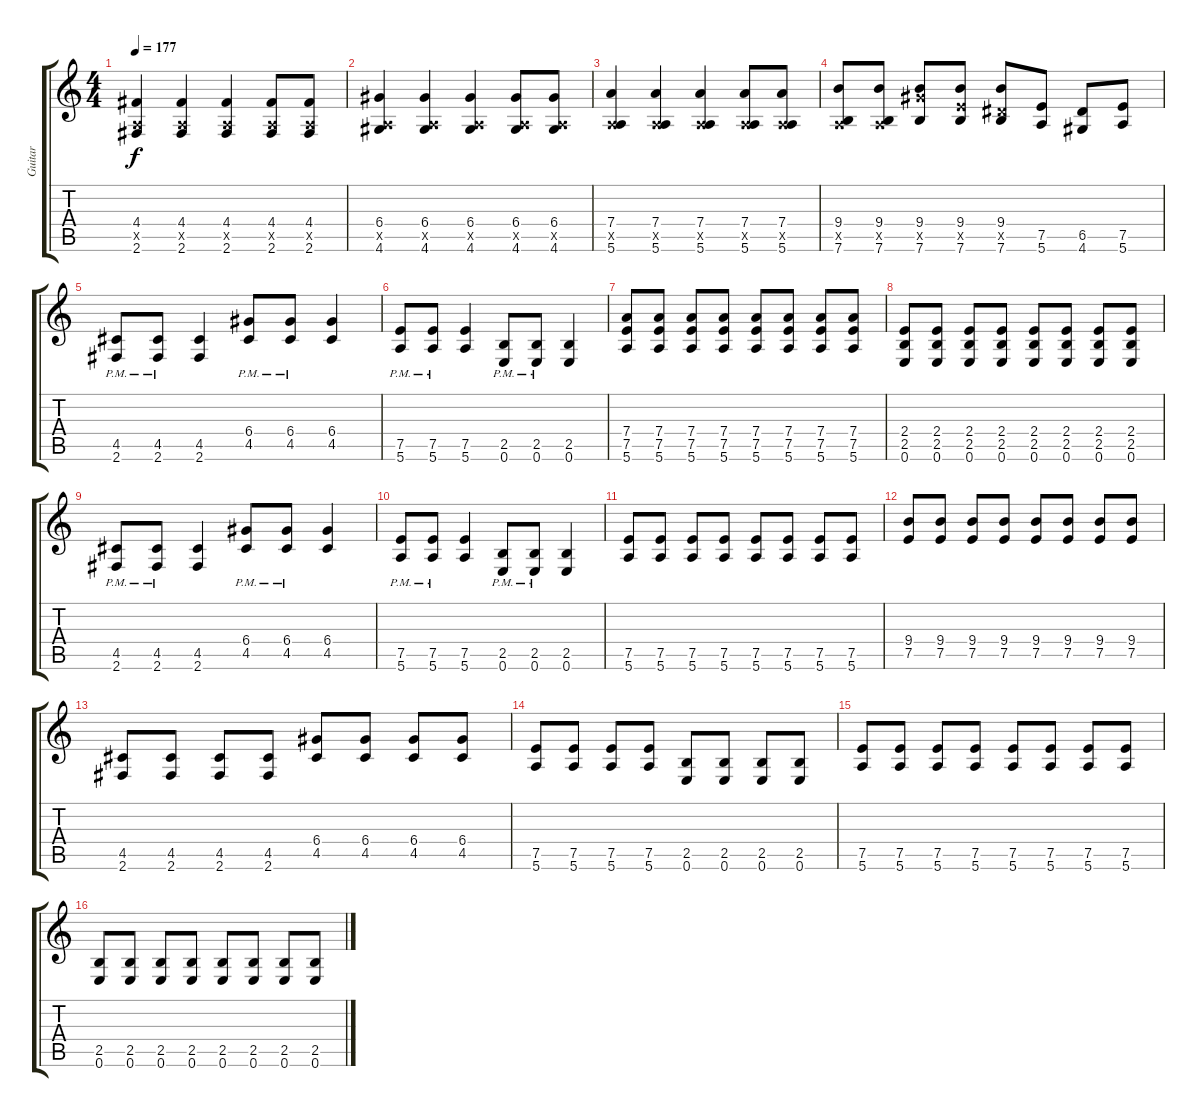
\track ("Guitar" "Guitar") {instrument distortionguitar}
\staff {score tabs}
\tuning (E4 B3 G3 D3 A2 E2) {hide}
\ts (4 4)
\tempo 177
\clef g2
\ks c
(4.4 0.5{x} 2.6).4{dy f} (4.4 0.5{x} 2.6).4 (4.4 0.5{x} 2.6).4 (4.4 0.5{x} 2.6).8 (4.4 0.5{x} 2.6).8 |
(6.4 0.5{x} 4.6).4 (6.4 0.5{x} 4.6).4 (6.4 0.5{x} 4.6).4 (6.4 0.5{x} 4.6).8 (6.4 0.5{x} 4.6).8 |
(7.4 0.5{x} 5.6).4 (7.4 0.5{x} 5.6).4 (7.4 0.5{x} 5.6).4 (7.4 0.5{x} 5.6).8 (7.4 0.5{x} 5.6).8 |
(9.4 0.5{x} 7.6).8 (9.4 0.5{x} 7.6).8 (9.4 11.5{x} 7.6).8 (9.4 7.5{x} 7.6).8 (9.4 6.5{x} 7.6).8 (7.5 5.6).8 (6.5 4.6).8 (7.5 5.6).8 |
(4.5{pm} 2.6{pm}).8 (4.5{pm} 2.6{pm}).8 (4.5 2.6).4 (6.4{pm} 4.5{pm}).8 (6.4{pm} 4.5{pm}).8 (6.4 4.5).4 |
(7.5{pm} 5.6{pm}).8 (7.5{pm} 5.6{pm}).8 (7.5 5.6).4 (2.5{pm} 0.6{pm}).8 (2.5{pm} 0.6{pm}).8 (2.5 0.6).4 |
(7.4 7.5 5.6).8 (7.4 7.5 5.6).8 (7.4 7.5 5.6).8 (7.4 7.5 5.6).8 (7.4 7.5 5.6).8 (7.4 7.5 5.6).8 (7.4 7.5 5.6).8 (7.4 7.5 5.6).8 |
(2.4 2.5 0.6).8 (2.4 2.5 0.6).8 (2.4 2.5 0.6).8 (2.4 2.5 0.6).8 (2.4 2.5 0.6).8 (2.4 2.5 0.6).8 (2.4 2.5 0.6).8 (2.4 2.5 0.6).8 |
(4.5{pm} 2.6{pm}).8 (4.5{pm} 2.6{pm}).8 (4.5 2.6).4 (6.4{pm} 4.5{pm}).8 (6.4{pm} 4.5{pm}).8 (6.4 4.5).4 |
(7.5{pm} 5.6{pm}).8 (7.5{pm} 5.6{pm}).8 (7.5 5.6).4 (2.5{pm} 0.6{pm}).8 (2.5{pm} 0.6{pm}).8 (2.5 0.6).4 |
(7.5 5.6).8 (7.5 5.6).8 (7.5 5.6).8 (7.5 5.6).8 (7.5 5.6).8 (7.5 5.6).8 (7.5 5.6).8 (7.5 5.6).8 |
(9.4 7.5).8 (9.4 7.5).8 (9.4 7.5).8 (9.4 7.5).8 (9.4 7.5).8 (9.4 7.5).8 (9.4 7.5).8 (9.4 7.5).8 |
(4.5 2.6).8 (4.5 2.6).8 (4.5 2.6).8 (4.5 2.6).8 (6.4 4.5).8 (6.4 4.5).8 (6.4 4.5).8 (6.4 4.5).8 |
(7.5 5.6).8 (7.5 5.6).8 (7.5 5.6).8 (7.5 5.6).8 (2.5 0.6).8 (2.5 0.6).8 (2.5 0.6).8 (2.5 0.6).8 |
(7.5 5.6).8 (7.5 5.6).8 (7.5 5.6).8 (7.5 5.6).8 (7.5 5.6).8 (7.5 5.6).8 (7.5 5.6).8 (7.5 5.6).8 |
(2.5 0.6).8 (2.5 0.6).8 (2.5 0.6).8 (2.5 0.6).8 (2.5 0.6).8 (2.5 0.6).8 (2.5 0.6).8 (2.5 0.6).8
